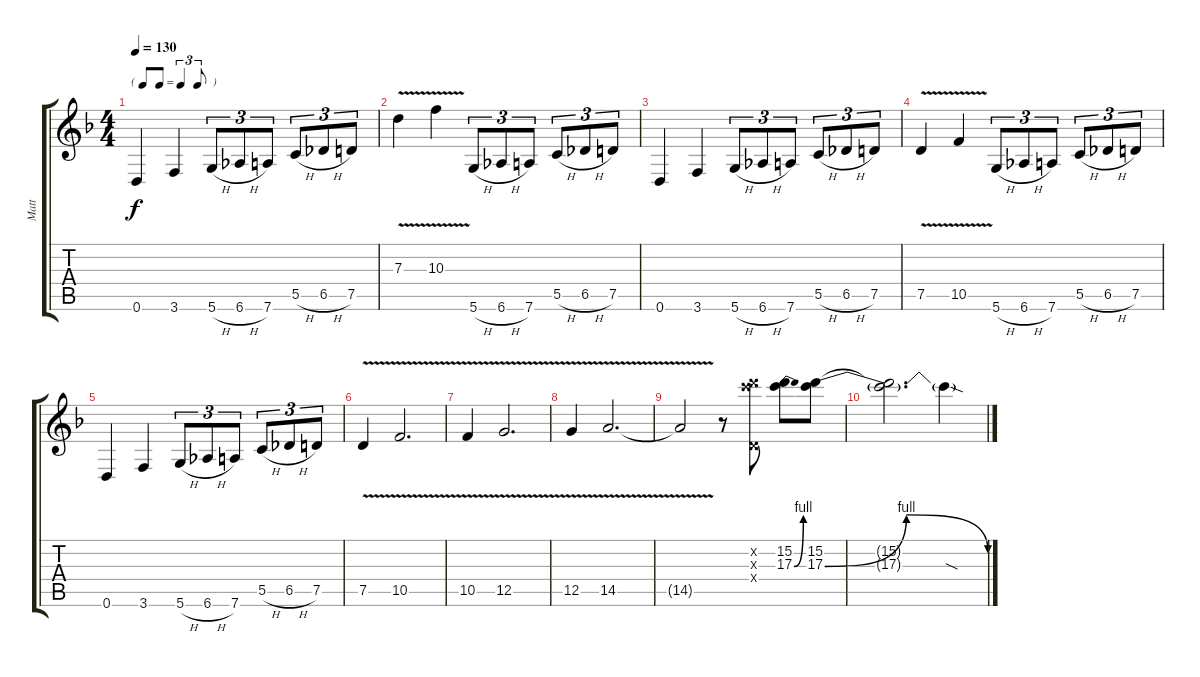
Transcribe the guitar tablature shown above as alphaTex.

\track ("Matt" "Matt") {instrument distortionguitar}
\staff {score tabs}
\tuning (E4 B3 G3 D3 G2 D2) {hide}
\ts (4 4)
\tf triplet8th
\tempo 130
\clef g2
\ks dminor
0.6.4{dy f} 3.6.4 5.6{h}.8{tu (3 2)} 6.6{h}.8{tu (3 2)} 7.6.8{tu (3 2)} 5.5{h}.8{tu (3 2)} 6.5{h}.8{tu (3 2)} 7.5.8{tu (3 2)} |
7.3{v}.4 10.3{v}.4 5.6{h}.8{tu (3 2)} 6.6{h}.8{tu (3 2)} 7.6.8{tu (3 2)} 5.5{h}.8{tu (3 2)} 6.5{h}.8{tu (3 2)} 7.5.8{tu (3 2)} |
0.6.4 3.6.4 5.6{h}.8{tu (3 2)} 6.6{h}.8{tu (3 2)} 7.6.8{tu (3 2)} 5.5{h}.8{tu (3 2)} 6.5{h}.8{tu (3 2)} 7.5.8{tu (3 2)} |
7.5{v}.4 10.5{v}.4 5.6{h}.8{tu (3 2)} 6.6{h}.8{tu (3 2)} 7.6.8{tu (3 2)} 5.5{h}.8{tu (3 2)} 6.5{h}.8{tu (3 2)} 7.5.8{tu (3 2)} |
0.6.4 3.6.4 5.6{h}.8{tu (3 2)} 6.6{h}.8{tu (3 2)} 7.6.8{tu (3 2)} 5.5{h}.8{tu (3 2)} 6.5{h}.8{tu (3 2)} 7.5.8{tu (3 2)} |
7.5{v}.4 10.5{v}.2{d} |
10.5{v}.4 12.5{v}.2{d} |
12.5{v}.4 14.5{v}.2{d} |
14.5{t}.2 r.8 (15.2{x} 17.3{x} 0.4{x}).8 (15.2 17.3{be (bend 0 0 60 4)}).8 (15.2 17.3{be (bendrelease 0 0 15 4 45 4 60 0)}).8 |
(15.2{t} 17.3{t}).2{d} 17.3{sod t}.4
